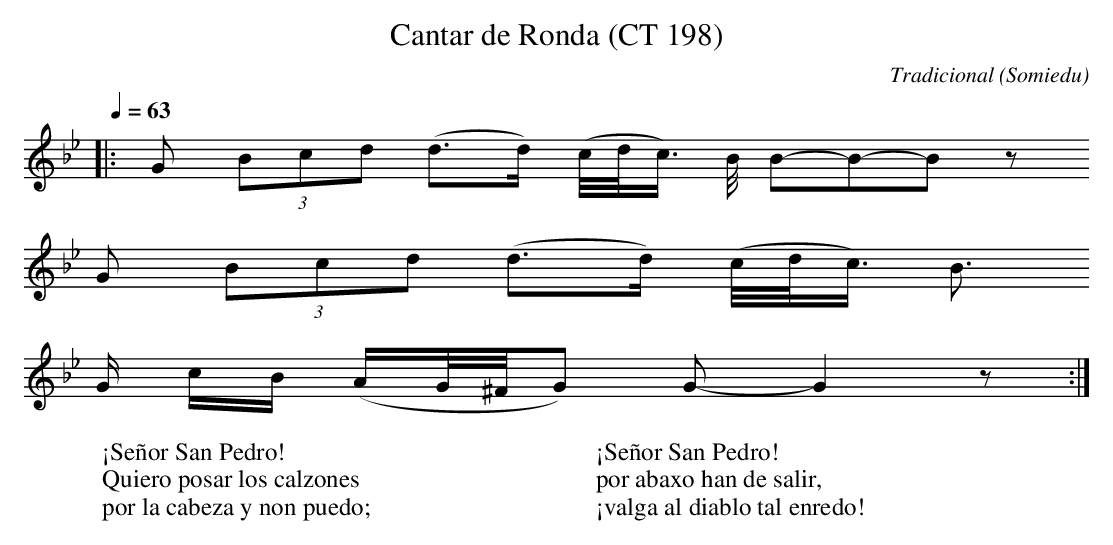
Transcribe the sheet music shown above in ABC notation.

X:1
T:Cantar de Ronda (CT 198)
C:Tradicional
O:Somiedu
M:Llibre
L:1/8
Q:1/4=63
W:¡Señor San Pedro!
W:Quiero posar los calzones
W:por la cabeza y non puedo;
W:
W:¡Señor San Pedro!
W:por abaxo han de salir,
W:¡valga al diablo tal enredo!
K:Gm
|:G (3Bcd (d>d) (c/4d/<c/) B/4 B-B-B z
G (3Bcd (d>d) (c/4d/<c/) B3/2
G/ c/B/ (A/G/4^F/4G) G-G2 z :|
